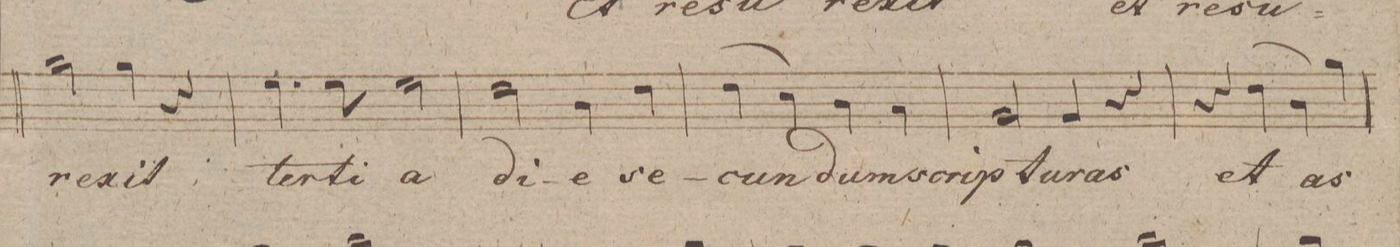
**kern	**text	**dynam
*I"Soprano.	*	*
*clefC1	*	*
*k[f#c#g#d#]	*	*
*met(c|)	*	*
*M2/2	*	*
2ee\	-re-	.
4ee\	-xit	.
4r	.	.
=145	=145	=145
4.cc#\	ter-	.
8cc#\	-ti-	.
2cc#\	-a	.
=146	=146	=146
2b\	di-	.
4g#\	-e	.
4b\	se-	.
=147	=147	=147
(>4b\	-cun-	.
4a\)	.	.
4g#\	-dum	.
4f#\	scrip-	.
=148	=148	=148
2e/	-tu-	.
4e/	-ras	.
4r	.	.
=149	=149	=149
4r	.	.
(>4b\	et	.
4g#\)	.	.
4ee\	as-	.
=150	=150	=150
*-	*-	*-
